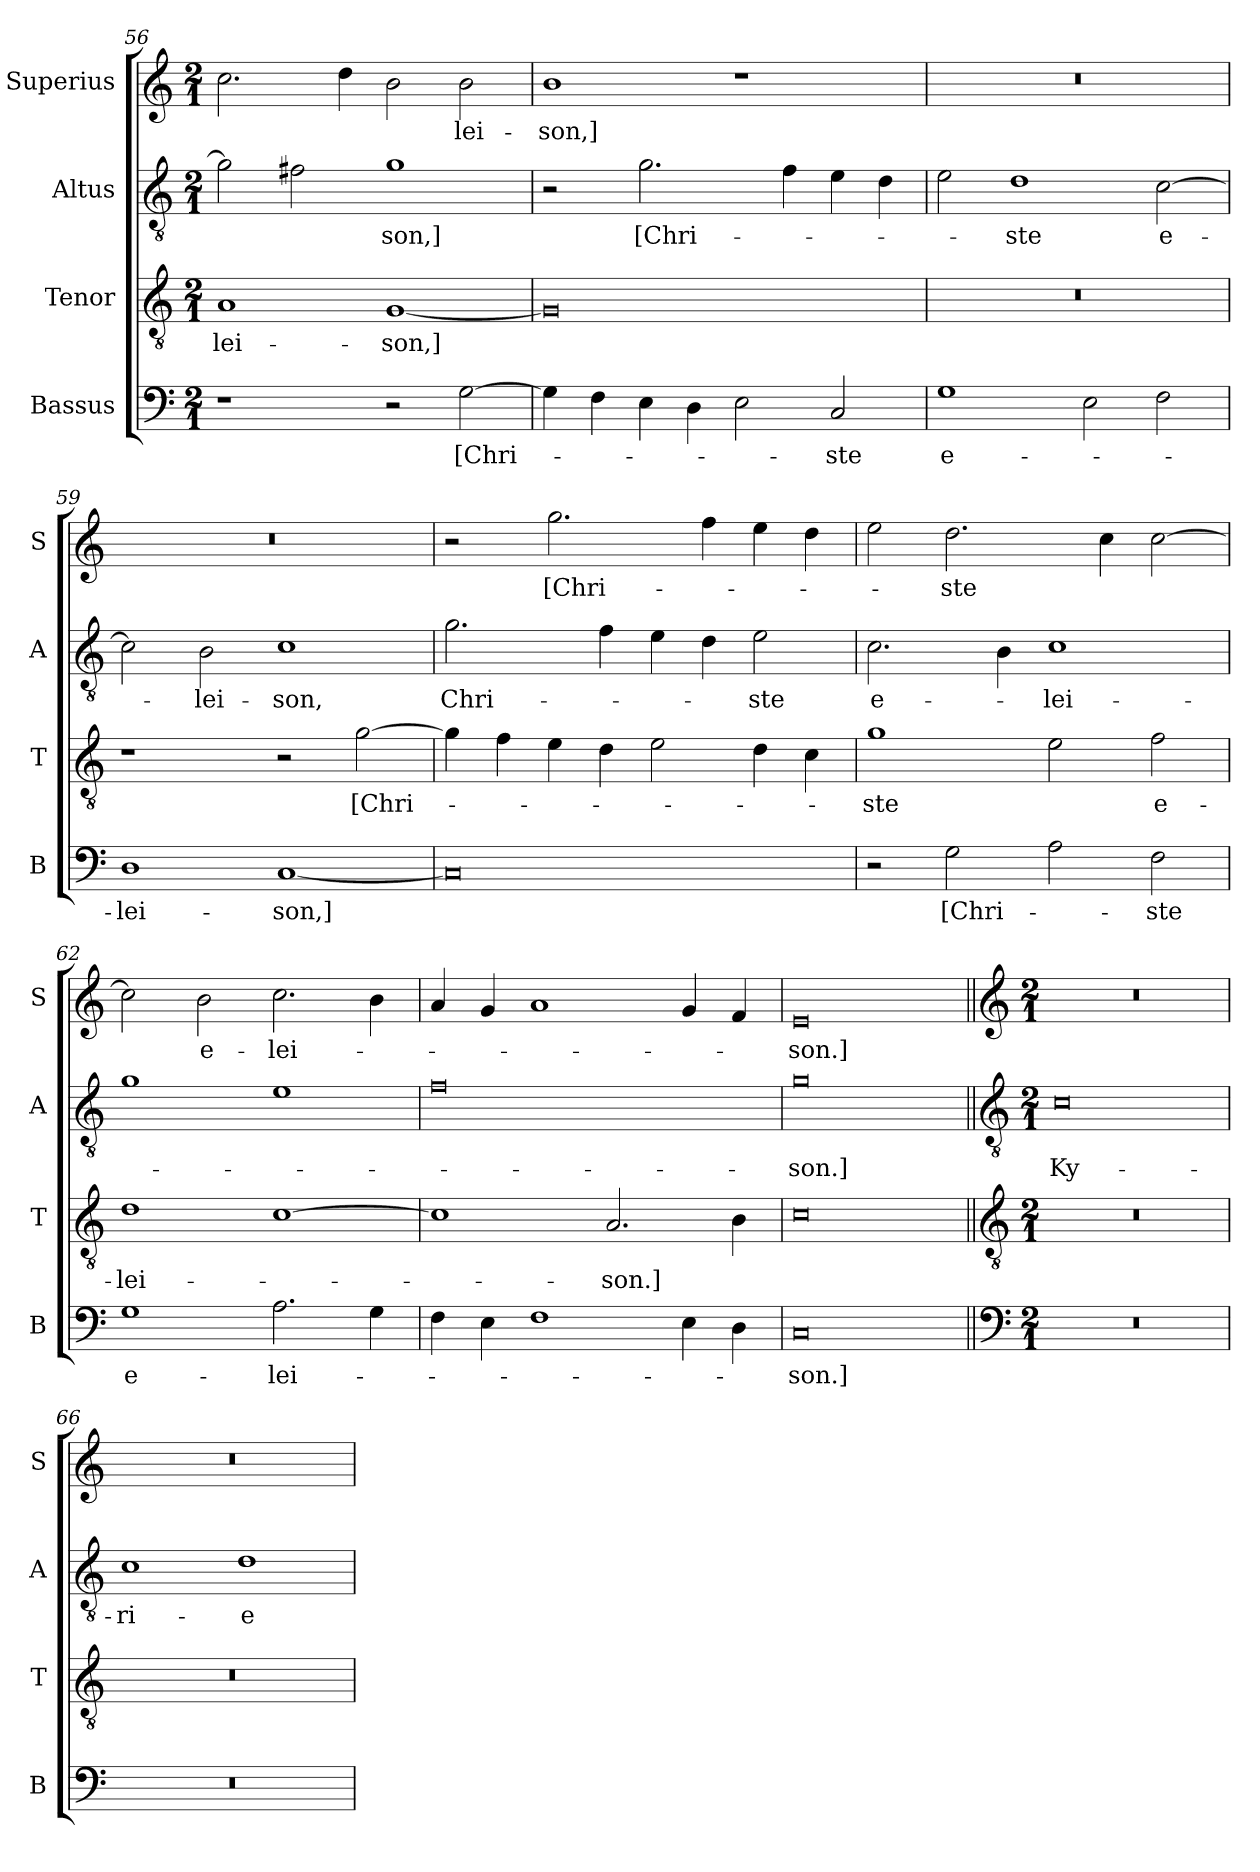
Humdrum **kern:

**kern	**text	**kern	**text	**kern	**text	**kern	**text
*part4	*part4	*part3	*part3	*part2	*part2	*part1	*part1
*staff4	*staff4	*staff3	*staff3	*staff2	*staff2	*staff1	*staff1
*I"Bassus	*	*I"Tenor	*	*I"Altus	*	*I"Superius	*
*I'B	*	*I'T	*	*I'A	*	*I'S	*
*clefF4	*	*clefGv2	*	*clefGv2	*	*clefG2	*
*k[]	*	*k[]	*	*k[]	*	*k[]	*
*M2/1	*	*M2/1	*	*M2/1	*	*M2/1	*
=56	=56	=56	=56	=56	=56	=56	=56
1r	.	1A	-lei-	2g\]	.	2.cc\	.
.	.	.	.	2f#X\	.	.	.
.	.	.	.	.	.	4dd\	.
2r	.	[1G	-son,]	1g	-son,]	2b\	.
[2G\	[Chri-	.	.	.	.	2b\	-lei-
=57	=57	=57	=57	=57	=57	=57	=57
4G\]	.	0G]	.	2r	.	1b	-son,]
4F\	.	.	.	.	.	.	.
4E\	.	.	.	2.g\	[Chri-	.	.
4D\	.	.	.	.	.	.	.
2E\	.	.	.	.	.	1r	.
.	.	.	.	4f\	.	.	.
2C/	-ste	.	.	4e\	.	.	.
.	.	.	.	4d\	.	.	.
=58	=58	=58	=58	=58	=58	=58	=58
1G	e-	0r	.	2e\	.	0r	.
.	.	.	.	1d	-ste	.	.
2E\	.	.	.	.	.	.	.
2F\	.	.	.	[2c\	e-	.	.
=59	=59	=59	=59	=59	=59	=59	=59
1D	-lei-	1r	.	2c\]	.	0r	.
.	.	.	.	2B\	-lei-	.	.
[1C	-son,]	2r	.	1c	-son,	.	.
.	.	[2g\	[Chri-	.	.	.	.
=60	=60	=60	=60	=60	=60	=60	=60
0C]	.	4g\]	.	2.g\	Chri-	2r	.
.	.	4f\	.	.	.	.	.
.	.	4e\	.	.	.	2.gg\	[Chri-
.	.	4d\	.	4f\	.	.	.
.	.	2e\	.	4e\	.	.	.
.	.	.	.	4d\	.	4ff\	.
.	.	4d\	.	2e\	-ste	4ee\	.
.	.	4c\	.	.	.	4dd\	.
=61	=61	=61	=61	=61	=61	=61	=61
2r	.	1g	-ste	2.c\	e-	2ee\	.
2G\	[Chri-	.	.	.	.	2.dd\	-ste
.	.	.	.	4B\	.	.	.
2A\	.	2e\	.	1c	-lei-	.	.
.	.	.	.	.	.	4cc\	.
2F\	-ste	2f\	e-	.	.	[2cc\	.
=62	=62	=62	=62	=62	=62	=62	=62
1G	e-	1d	-lei-	1g	.	2cc\]	.
.	.	.	.	.	.	2b\	e-
2.A\	-lei-	[1c	.	1e	.	2.cc\	-lei-
4G\	.	.	.	.	.	4b\	.
=63	=63	=63	=63	=63	=63	=63	=63
4F\	.	1c]	.	0f	.	4a/	.
4E\	.	.	.	.	.	4g/	.
1F	.	.	.	.	.	1a	.
.	.	2.A/	-son.]	.	.	.	.
4E\	.	.	.	.	.	4g/	.
4D\	.	4B\	.	.	.	4f/	.
=64	=64	=64	=64	=64	=64	=64	=64
0C	-son.]	0c	.	0g	-son.]	0e	-son.]
!!LO:LB:g=z
=65||	=65||	=65||	=65||	=65||	=65||	=65||	=65||
*clefF4	*	*clefGv2	*	*clefGv2	*	*clefG2	*
*k[]	*	*k[]	*	*k[]	*	*k[]	*
*M2/1	*	*M2/1	*	*M2/1	*	*M2/1	*
0r	.	0r	.	0c	Ky-	0r	.
=66	=66	=66	=66	=66	=66	=66	=66
0r	.	0r	.	1c	-ri-	0r	.
.	.	.	.	1d	-e	.	.
=	=	=	=	=	=	=	=
*-	*-	*-	*-	*-	*-	*-	*-
